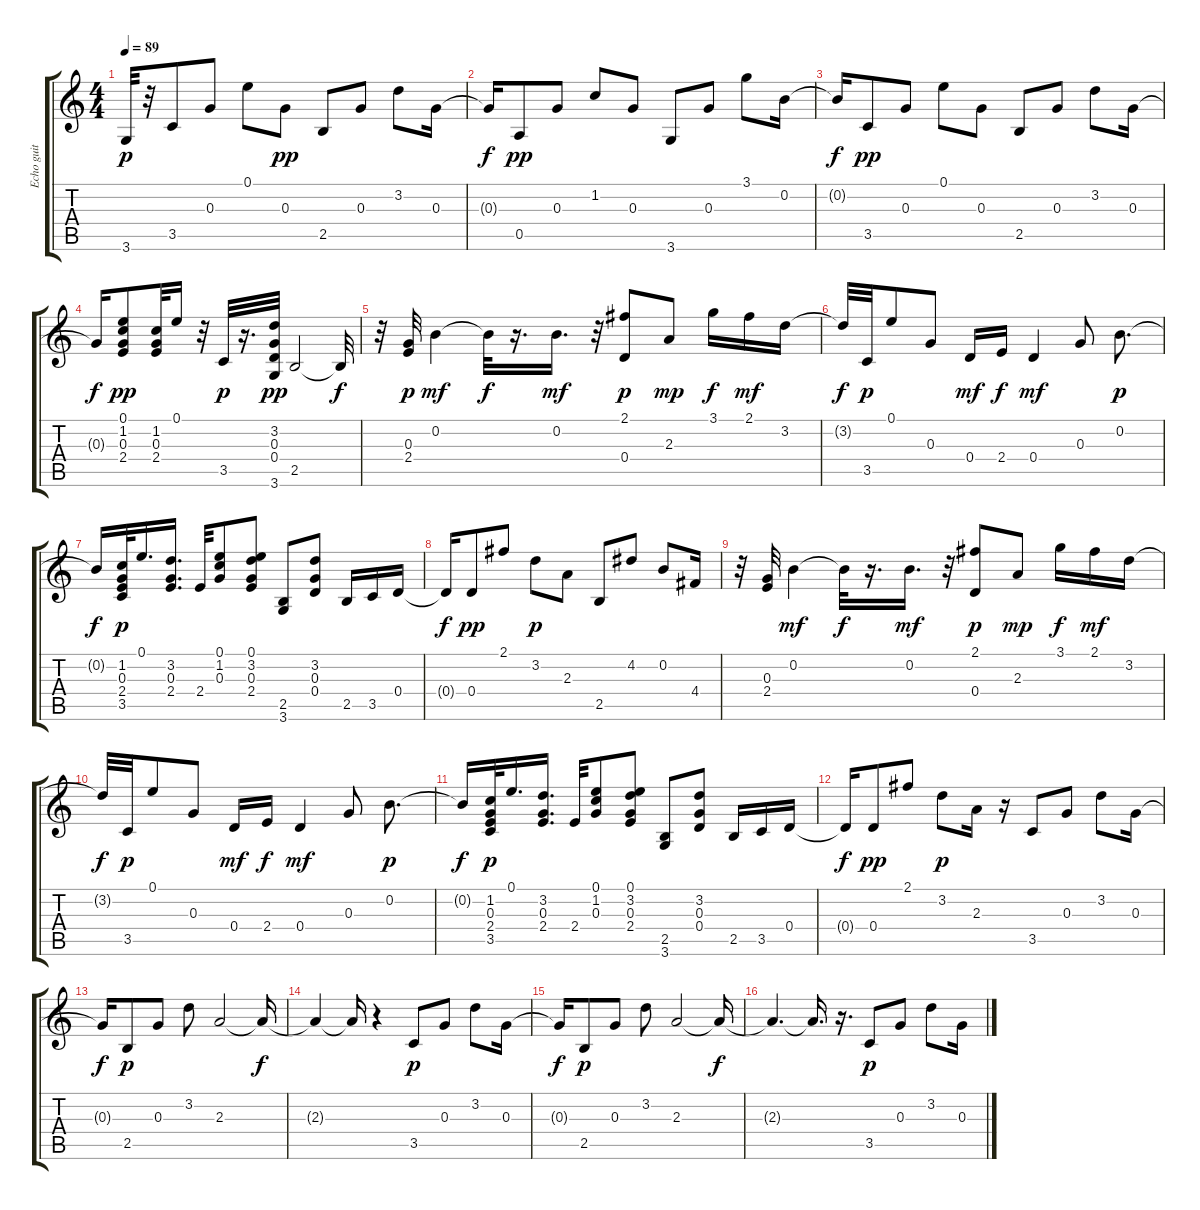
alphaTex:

\track ("Echo guit" "Echo guit") {instrument electricguitarclean}
\staff {score tabs}
\tuning (E4 B3 G3 D3 A2 E2) {hide}
\ts (4 4)
\tempo 89
\clef g2
\ks c
3.6.32{dy p} r.32 3.5.8 0.3.8 0.1.8 0.3.8{dy pp} 2.5.8 0.3.8 3.2.8 0.3.16 |
0.3{t}.16{dy f} 0.5.8{dy pp} 0.3.8 1.2.8 0.3.8 3.6.8 0.3.8 3.1.8 0.2.16 |
0.2{t}.16{dy f} 3.5.8{dy pp} 0.3.8 0.1.8 0.3.8 2.5.8 0.3.8 3.2.8 0.3.16 |
0.3{t}.16{dy f} (0.1 1.2 0.3 2.4).8{dy pp} (1.2 0.3 2.4).32 0.1.16 r.32 3.5.32{dy p} r.16{d} (3.2 0.3 0.4 3.6).32{dy pp} 2.5.2 2.5{t}.32{dy f} |
r.32 (0.3 2.4).32{dy p} 0.2.4{dy mf} 0.2{t}.32{dy f} r.16{d} 0.2.16{d dy mf} r.32 (2.1 0.4).8{dy p} 2.3.8{dy mp} 3.1.16{dy f} 2.1.16{dy mf} 3.2.16 |
3.2{t}.32{dy f} 3.5.32{dy p} 0.1.8 0.3.8 0.4.16{dy mf} 2.4.16{dy f} 0.4.4{dy mf} 0.3.8 0.2.8{d dy p} |
0.2{t}.16{dy f} (1.2 0.3 2.4 3.5).32{dy p} 0.1.16{d} (3.2 0.3 2.4).16{d} 2.4.32 (0.1 1.2 0.3).8 (0.1 3.2 0.3 2.4).8 (2.5 3.6).8 (3.2 0.3 0.4).8 2.5.16 3.5.16 0.4.16 |
0.4{t}.16{dy f} 0.4.8{dy pp} 2.1.8 3.2.8{dy p} 2.3.8 2.5.8 4.2.8 0.2.8 4.4.16 |
r.32 (0.3 2.4).32 0.2.4{dy mf} 0.2{t}.32{dy f} r.16{d} 0.2.16{d dy mf} r.32 (2.1 0.4).8{dy p} 2.3.8{dy mp} 3.1.16{dy f} 2.1.16{dy mf} 3.2.16 |
3.2{t}.32{dy f} 3.5.32{dy p} 0.1.8 0.3.8 0.4.16{dy mf} 2.4.16{dy f} 0.4.4{dy mf} 0.3.8 0.2.8{d dy p} |
0.2{t}.16{dy f} (1.2 0.3 2.4 3.5).32{dy p} 0.1.16{d} (3.2 0.3 2.4).16{d} 2.4.32 (0.1 1.2 0.3).8 (0.1 3.2 0.3 2.4).8 (2.5 3.6).8 (3.2 0.3 0.4).8 2.5.16 3.5.16 0.4.16 |
0.4{t}.16{dy f} 0.4.8{dy pp} 2.1.8 3.2.8{dy p} 2.3.16 r.16 3.5.8 0.3.8 3.2.8 0.3.16 |
0.3{t}.16{dy f} 2.5.8{dy p} 0.3.8 3.2.8 2.3.2 2.3{t}.16{dy f} |
2.3{t}.4 2.3{t}.16 r.4 3.5.8{dy p} 0.3.8 3.2.8 0.3.16 |
0.3{t}.16{dy f} 2.5.8{dy p} 0.3.8 3.2.8 2.3.2 2.3{t}.16{dy f} |
2.3{t}.4{d} 2.3{t}.16{d} r.16{d} 3.5.8{dy p} 0.3.8 3.2.8 0.3.16
